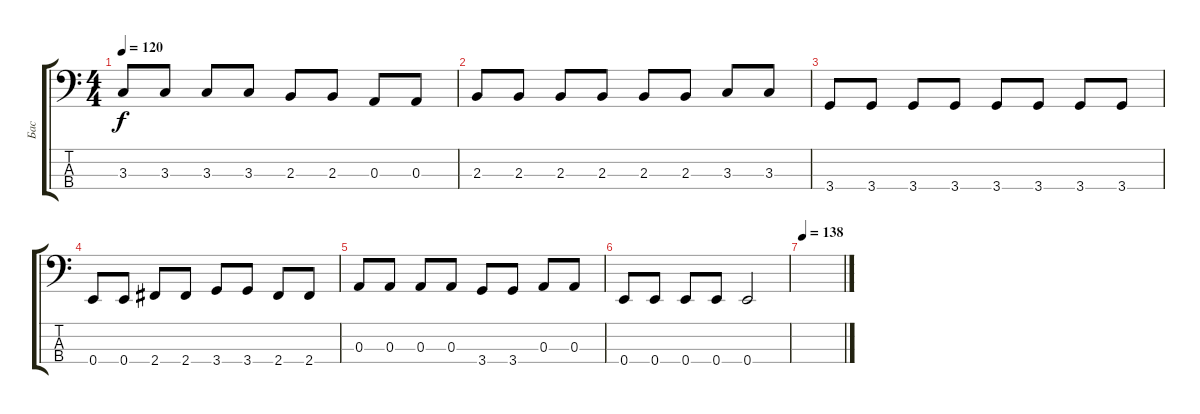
\track ("Бас" "Бас") {instrument electricbassfinger}
\staff {score tabs}
\tuning (G2 D2 A1 E1) {hide}
\ts (4 4)
\tempo 120
\clef f4
\ks c
3.3.8{dy f} 3.3.8 3.3.8 3.3.8 2.3.8 2.3.8 0.3.8 0.3.8 |
2.3.8 2.3.8 2.3.8 2.3.8 2.3.8 2.3.8 3.3.8 3.3.8 |
3.4.8 3.4.8 3.4.8 3.4.8 3.4.8 3.4.8 3.4.8 3.4.8 |
0.4.8 0.4.8 2.4.8 2.4.8 3.4.8 3.4.8 2.4.8 2.4.8 |
0.3.8 0.3.8 0.3.8 0.3.8 3.4.8 3.4.8 0.3.8 0.3.8 |
0.4.8 0.4.8 0.4.8 0.4.8 0.4.2 |
\tempo 138
